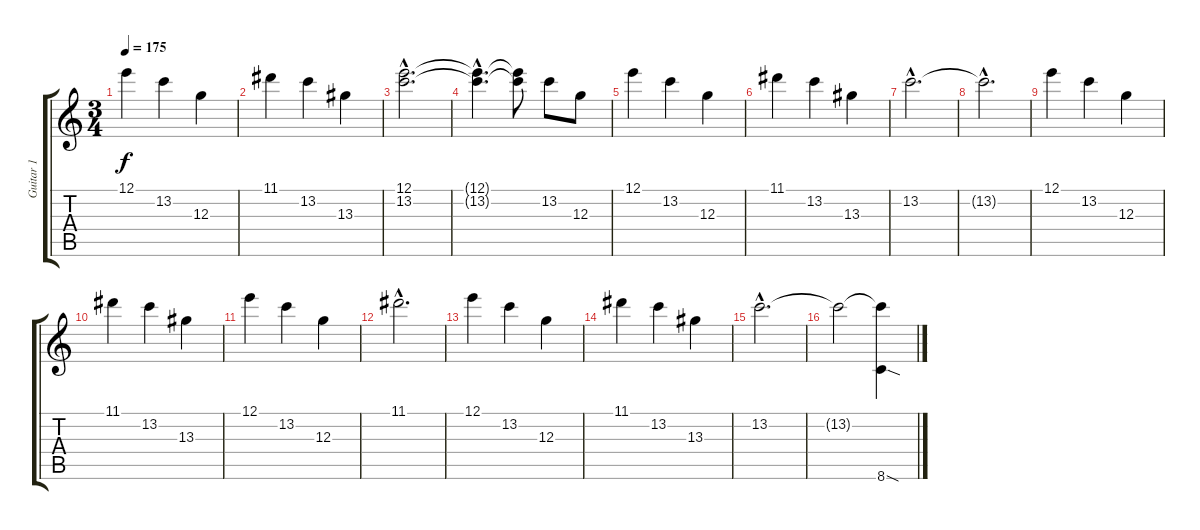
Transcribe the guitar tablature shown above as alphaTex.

\track ("Guitar 1" "Guitar 1") {instrument electricguitarclean}
\staff {score tabs}
\tuning (E4 B3 G3 D3 A2 E2) {hide}
\ts (3 4)
\tempo 175
\clef g2
\ks c
12.1.4{dy f instrument acousticgrandpiano} 13.2.4 12.3.4 |
11.1.4{instrument acousticgrandpiano} 13.2.4 13.3.4 |
(12.1{hac} 13.2{hac}).2{d instrument acousticgrandpiano} |
(12.1{hac t} 13.2{hac t}).4{d instrument acousticgrandpiano} (12.1{t} 13.2{t}).8 13.2.8 12.3.8 |
12.1.4{instrument acousticgrandpiano} 13.2.4 12.3.4 |
11.1.4{instrument acousticgrandpiano} 13.2.4 13.3.4 |
13.2{hac}.2{d instrument acousticgrandpiano} |
13.2{hac t}.2{d} |
12.1.4{instrument acousticgrandpiano} 13.2.4 12.3.4 |
11.1.4{instrument acousticgrandpiano} 13.2.4 13.3.4 |
12.1.4{instrument acousticgrandpiano} 13.2.4 12.3.4 |
11.1{hac}.2{d instrument acousticgrandpiano} |
12.1.4{instrument acousticgrandpiano} 13.2.4 12.3.4 |
11.1.4{instrument acousticgrandpiano} 13.2.4 13.3.4 |
13.2{hac}.2{d instrument acousticgrandpiano} |
13.2{t}.2{instrument acousticgrandpiano} (13.2{t} 8.6{sod}).4{instrument electricguitarclean}
